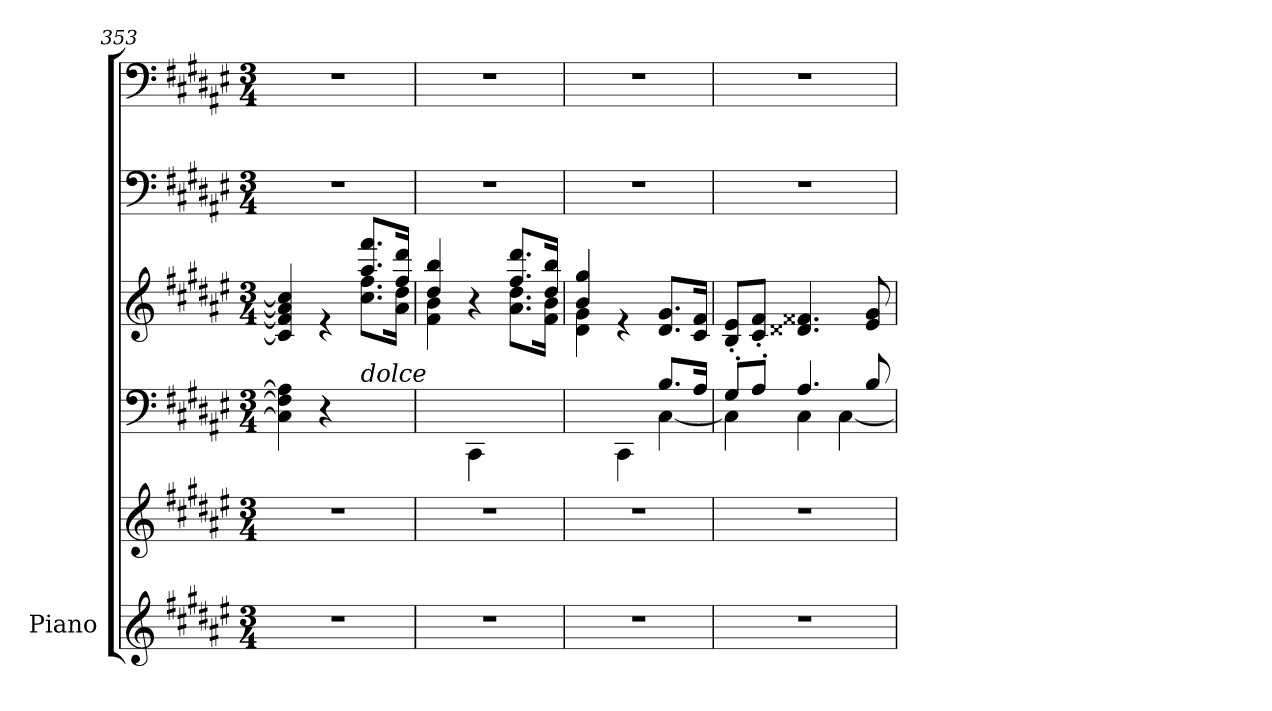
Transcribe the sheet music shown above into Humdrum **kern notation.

**kern	**kern	**kern	**kern	**kern	**kern
*part1	*part1	*part1	*part1	*part1	*part1
*staff6	*staff5	*staff4	*staff3	*staff2	*staff1
*I"Piano	*	*	*	*	*
*I'Pno.	*	*	*	*	*
!!LO:LB:g=z
*clefG2	*clefG2	*clefF4	*clefG2	*clefF4	*clefF4
*k[f#c#g#d#a#e#]	*k[f#c#g#d#a#e#]	*k[f#c#g#d#a#e#]	*k[f#c#g#d#a#e#]	*k[f#c#g#d#a#e#]	*k[f#c#g#d#a#e#]
*M3/4	*M3/4	*M3/4	*M3/4	*M3/4	*M3/4
=353	=353	=353	=353	=353	=353
*	*	*	*^	*	*
2.r	2.r	4C#\] 4F#\] 4A#\]	2ryy	4c#/] 4f#/] 4a#/] 4cc#/]	2.r	2.r
.	.	4r	.	4re	.	.
!	!	!LO:TX:a:i:t=dolce	!	!	!	!
.	.	4ryy	8.cc#\ 8.ff#\L	8.aa#/ 8.fff#/L	.	.
.	.	.	16a#\ 16dd#\Jk	16ff#/ 16ddd#/Jk	.	.
=354	=354	=354	=354	=354	=354	=354
2.r	2.r	4ryy	4f#\ 4b\	4dd#/ 4bb/	2.r	2.r
.	.	4CC#\	4ryy	4r	.	.
.	.	4ryy	8.a#\ 8.dd#\L	8.ff#/ 8.ddd#/L	.	.
.	.	.	16f#\ 16b\Jk	16dd#/ 16bb/Jk	.	.
=355	=355	=355	=355	=355	=355	=355
*	*	*^	*	*	*	*
2.r	2.r	4ryy	4ryy	4d#\ 4g#\	4b/ 4gg#/	2.r	2.r
.	.	4ryy	4CC#\	2ryy	4re	.	.
.	.	8.B/L	[4C#\	.	8.d#/ 8.g#/L	.	.
.	.	16A#/Jk	.	.	16c#/ 16f#/Jk	.	.
*	*	*	*	*v	*v	*	*
=356	=356	=356	=356	=356	=356	=356
2.r	2.r	8G#'/L	4C#\]	8B/' 8e#/'L	2.r	2.r
.	.	8A#'/J	.	8c#/' 8f#/'J	.	.
.	.	4.A#/	4C#\	4.d##X/ 4.f##X/	.	.
.	.	.	[4C#\	.	.	.
.	.	8B/	.	8e#/ 8g#/	.	.
*	*	*v	*v	*	*	*
=	=	=	=	=	=
*-	*-	*-	*-	*-	*-
